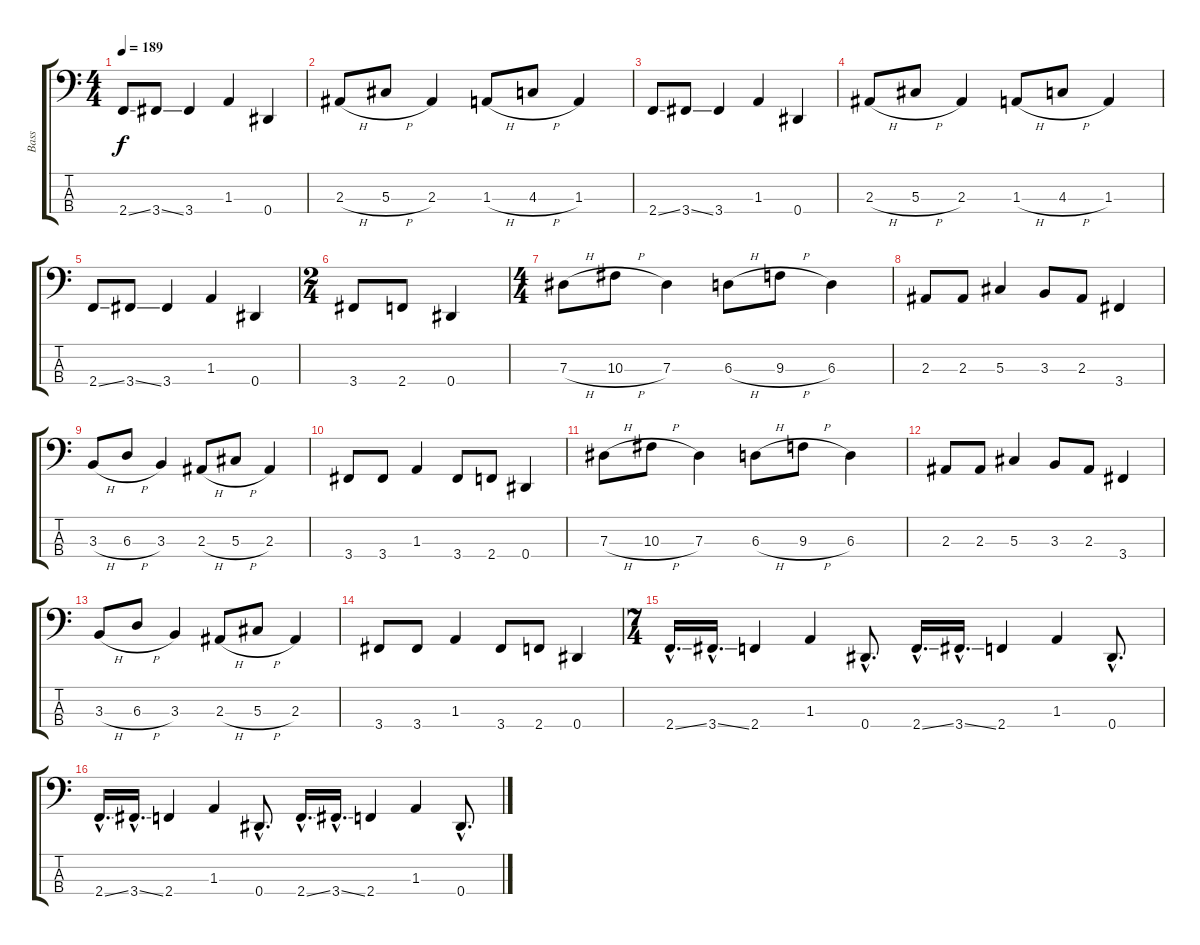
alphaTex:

\track ("Bass" "Bass") {instrument electricbasspick}
\staff {score tabs}
\tuning (Gb2 Db2 Ab1 Eb1) {hide}
\ts (4 4)
\tempo 189
\clef f4
\ks c
2.4{ss}.8{dy f} 3.4{ss}.8 3.4.4 1.3.4 0.4.4 |
2.3{h}.8 5.3{h}.8 2.3.4 1.3{h}.8 4.3{h}.8 1.3.4 |
2.4{ss}.8 3.4{ss}.8 3.4.4 1.3.4 0.4.4 |
2.3{h}.8 5.3{h}.8 2.3.4 1.3{h}.8 4.3{h}.8 1.3.4 |
2.4{ss}.8 3.4{ss}.8 3.4.4 1.3.4 0.4.4 |
\ts (2 4)
3.4.8 2.4.8 0.4.4 |
\ts (4 4)
7.3{h}.8 10.3{h}.8 7.3.4 6.3{h}.8 9.3{h}.8 6.3.4 |
2.3.8 2.3.8 5.3.4 3.3.8 2.3.8 3.4.4 |
3.3{h}.8 6.3{h}.8 3.3.4 2.3{h}.8 5.3{h}.8 2.3.4 |
3.4.8 3.4.8 1.3.4 3.4.8 2.4.8 0.4.4 |
7.3{h}.8 10.3{h}.8 7.3.4 6.3{h}.8 9.3{h}.8 6.3.4 |
2.3.8 2.3.8 5.3.4 3.3.8 2.3.8 3.4.4 |
3.3{h}.8 6.3{h}.8 3.3.4 2.3{h}.8 5.3{h}.8 2.3.4 |
3.4.8 3.4.8 1.3.4 3.4.8 2.4.8 0.4.4 |
\ts (7 4)
2.4{ss hac}.16{d} 3.4{ss hac}.16{d} 2.4.4 1.3.4 0.4{hac}.8{d} 2.4{ss hac}.16{d} 3.4{ss hac}.16{d} 2.4.4 1.3.4 0.4{hac}.8{d} |
2.4{ss hac}.16{d} 3.4{ss hac}.16{d} 2.4.4 1.3.4 0.4{hac}.8{d} 2.4{ss hac}.16{d} 3.4{ss hac}.16{d} 2.4.4 1.3.4 0.4{hac}.8{d}
